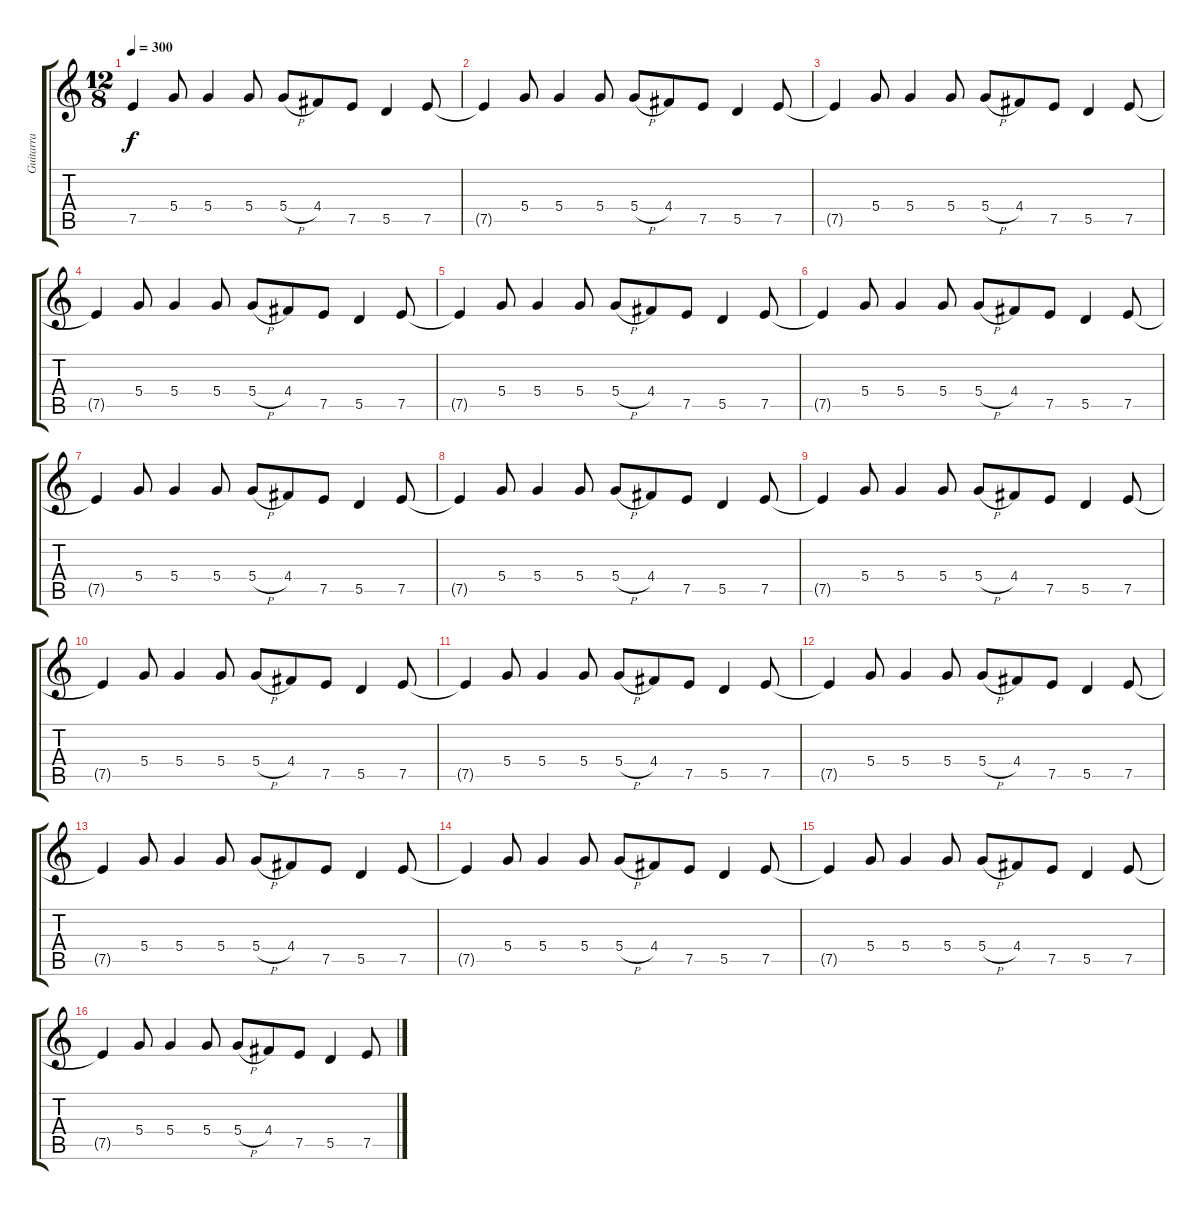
\track ("Guitarra " "Guitarra ") {instrument distortionguitar}
\staff {score tabs}
\tuning (E4 B3 G3 D3 A2 E2) {hide}
\ts (12 8)
\tempo 300
\clef g2
\ks c
7.5{t}.4{dy f} 5.4.8 5.4.4 5.4.8 5.4{h}.8 4.4.8 7.5.8 5.5.4 7.5.8 |
7.5{t}.4 5.4.8 5.4.4 5.4.8 5.4{h}.8 4.4.8 7.5.8 5.5.4 7.5.8 |
7.5{t}.4 5.4.8 5.4.4 5.4.8 5.4{h}.8 4.4.8 7.5.8 5.5.4 7.5.8 |
7.5{t}.4 5.4.8 5.4.4 5.4.8 5.4{h}.8 4.4.8 7.5.8 5.5.4 7.5.8 |
7.5{t}.4 5.4.8 5.4.4 5.4.8 5.4{h}.8 4.4.8 7.5.8 5.5.4 7.5.8 |
7.5{t}.4 5.4.8 5.4.4 5.4.8 5.4{h}.8 4.4.8 7.5.8 5.5.4 7.5.8 |
7.5{t}.4 5.4.8 5.4.4 5.4.8 5.4{h}.8 4.4.8 7.5.8 5.5.4 7.5.8 |
7.5{t}.4 5.4.8 5.4.4 5.4.8 5.4{h}.8 4.4.8 7.5.8 5.5.4 7.5.8 |
7.5{t}.4 5.4.8 5.4.4 5.4.8 5.4{h}.8 4.4.8 7.5.8 5.5.4 7.5.8 |
7.5{t}.4 5.4.8 5.4.4 5.4.8 5.4{h}.8 4.4.8 7.5.8 5.5.4 7.5.8 |
7.5{t}.4 5.4.8 5.4.4 5.4.8 5.4{h}.8 4.4.8 7.5.8 5.5.4 7.5.8 |
7.5{t}.4 5.4.8 5.4.4 5.4.8 5.4{h}.8 4.4.8 7.5.8 5.5.4 7.5.8 |
7.5{t}.4 5.4.8 5.4.4 5.4.8 5.4{h}.8 4.4.8 7.5.8 5.5.4 7.5.8 |
7.5{t}.4 5.4.8 5.4.4 5.4.8 5.4{h}.8 4.4.8 7.5.8 5.5.4 7.5.8 |
7.5{t}.4 5.4.8 5.4.4 5.4.8 5.4{h}.8 4.4.8 7.5.8 5.5.4 7.5.8 |
7.5{t}.4 5.4.8 5.4.4 5.4.8 5.4{h}.8 4.4.8 7.5.8 5.5.4 7.5.8
